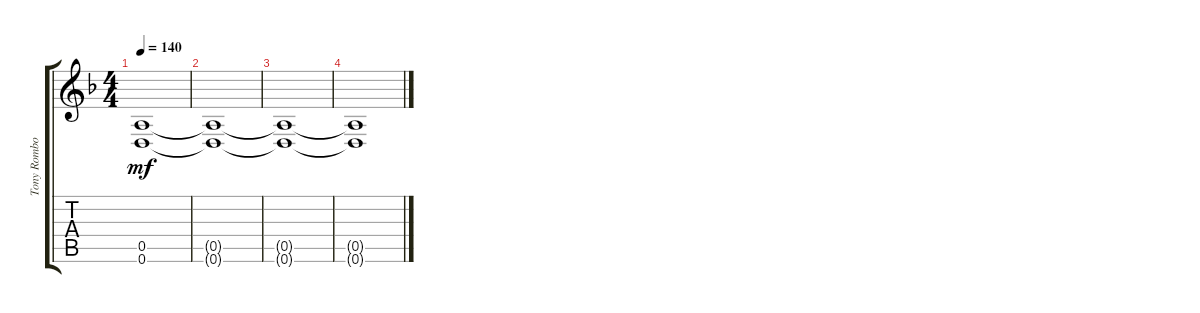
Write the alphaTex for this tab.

\track ("Tony Rombola" "Tony Rombo") {instrument distortionguitar}
\staff {score tabs}
\tuning (E4 B3 G3 D3 A2 D2) {hide}
\ts (4 4)
\tempo 140
\clef g2
\ks f
(0.5{t} 0.6{t}).1{dy mf} |
(0.5{t} 0.6{t}).1 |
(0.5{t} 0.6{t}).1 |
(0.5{t} 0.6{t}).1
